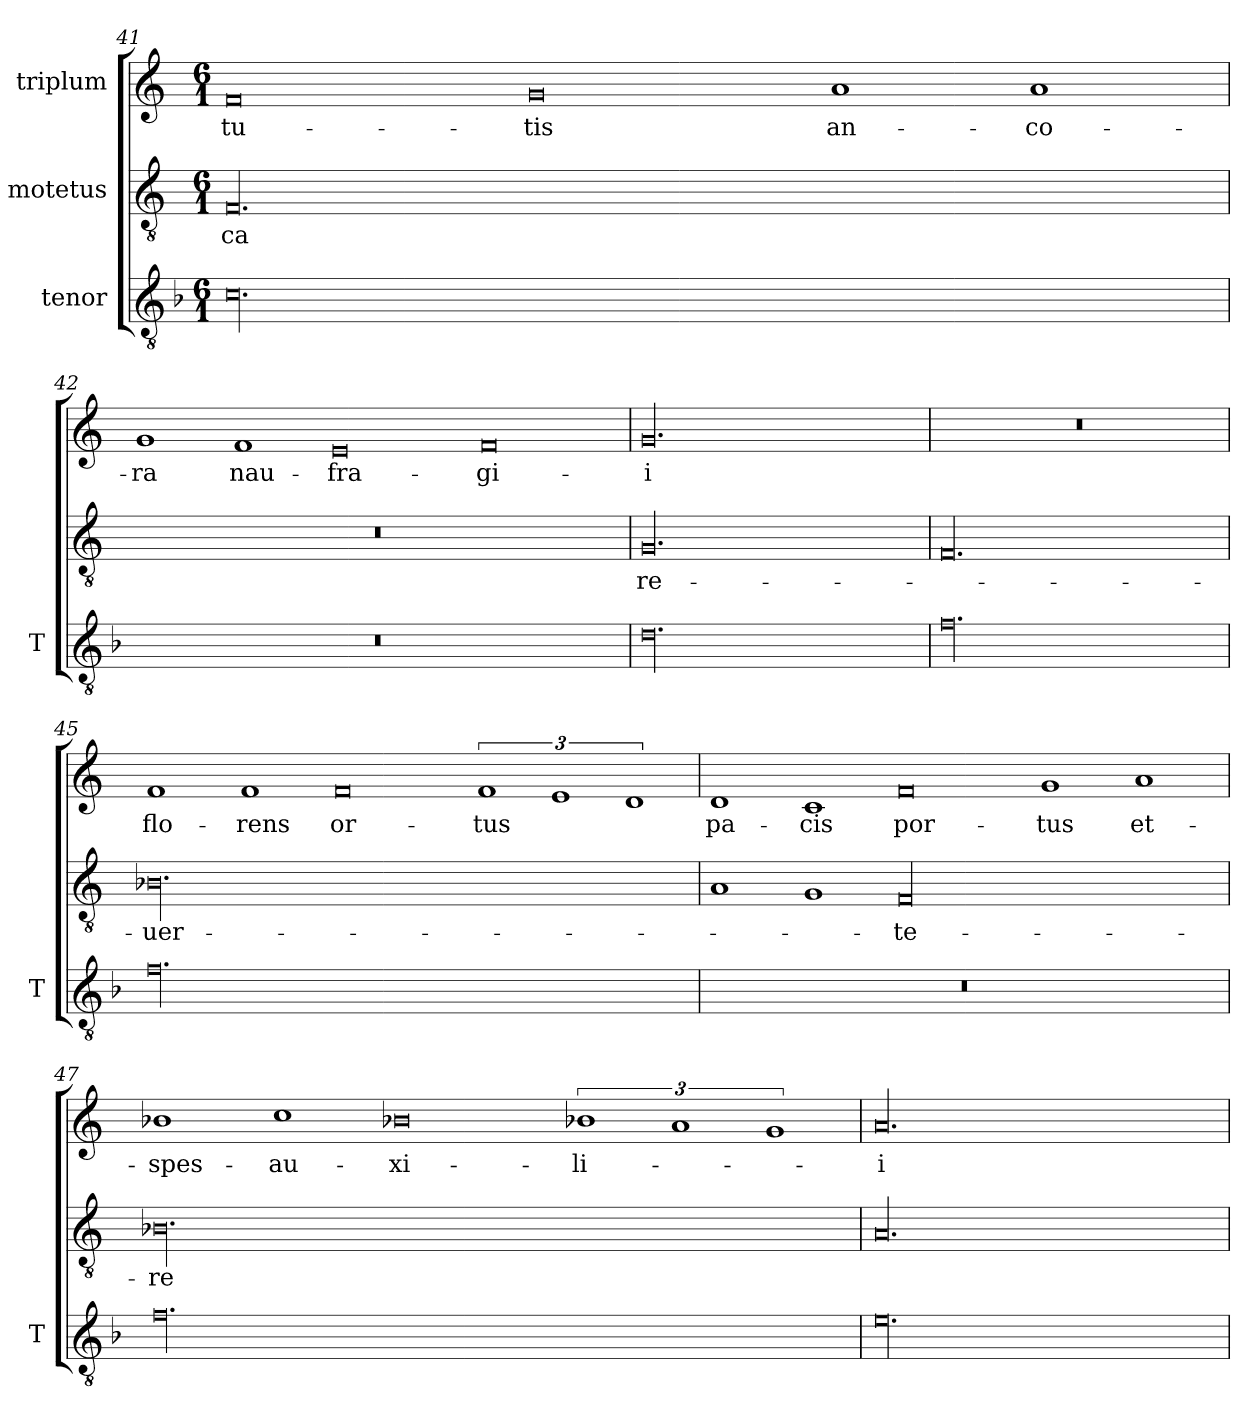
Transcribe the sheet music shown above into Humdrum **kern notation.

**kern	**kern	**text	**kern	**text
*part3	*part2	*part2	*part1	*part1
*staff3	*staff2	*staff2	*staff1	*staff1
*I"tenor	*I"motetus	*	*I"triplum	*
*I'T	*	*	*	*
*clefGv2	*clefGv2	*	*clefG2	*
*k[b-]	*k[]	*	*k[]	*
*F:	*C:	*	*C:	*
*M6/1	*M6/1	*	*M6/1	*
=41	=41	=41	=41	=41
00.c\	00.F/	-ca	0f/	-tu-
.	.	.	0g/	-tis
.	.	.	1a/	an-
.	.	.	1a/	-co-
=42	=42	=42	=42	=42
00.r	00.r	.	1g/	-ra
.	.	.	1f/	nau-
.	.	.	0e/	-fra-
.	.	.	0f/	-gi-
=43	=43	=43	=43	=43
00.d\	00.G/	re-	00.g/	-i
=44	=44	=44	=44	=44
00.f\	00.F/	.	00.r	.
=45	=45	=45	=45	=45
00.f\	00.B-X\	-uer-	1f/	flo-
.	.	.	1f/	-rens
.	.	.	0f/	or-
.	.	.	3%2f/	-tus
.	.	.	3%2e/	.
.	.	.	3%2d/	.
=46	=46	=46	=46	=46
00.r	1A/	.	1d/	pa-
.	1G/	.	1c/	-cis
.	00F/	-te-	0f/	por-
.	.	.	1g/	-tus
.	.	.	1a/	et-
=47	=47	=47	=47	=47
00.f\	00.B-X\	-re	1b-X\	spes-
.	.	.	1cc\	au-
.	.	.	0b-X\	-xi-
.	.	.	3%2b-X\	-li-
.	.	.	3%2a/	.
.	.	.	3%2g/	.
=48	=48	=48	=48	=48
00.e\	00.A/	.	00.a/	-i
=	=	=	=	=
*-	*-	*-	*-	*-
